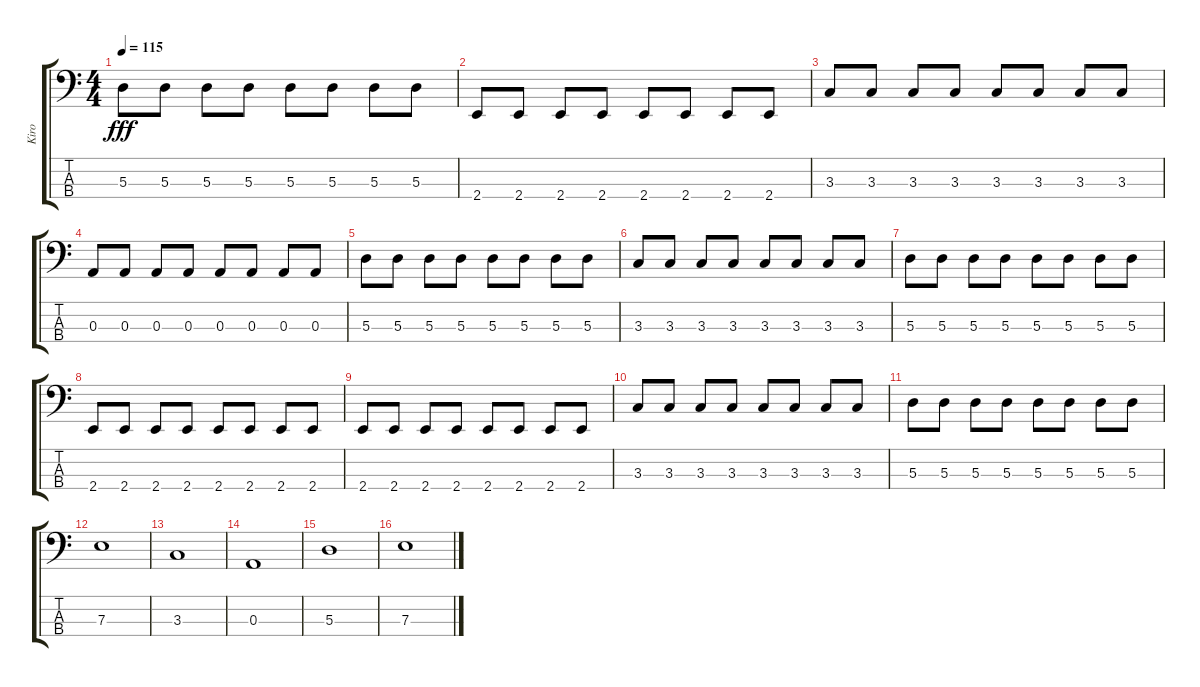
\track ("Kiro" "Kiro") {instrument electricbassfinger}
\staff {score tabs}
\tuning (G2 D2 A1 D1) {hide}
\ts (4 4)
\tempo 115
\clef f4
\ks c
5.3.8{dy fff} 5.3.8 5.3.8 5.3.8 5.3.8 5.3.8 5.3.8 5.3.8 |
2.4.8 2.4.8 2.4.8 2.4.8 2.4.8 2.4.8 2.4.8 2.4.8 |
3.3.8 3.3.8 3.3.8 3.3.8 3.3.8 3.3.8 3.3.8 3.3.8 |
0.3.8 0.3.8 0.3.8 0.3.8 0.3.8 0.3.8 0.3.8 0.3.8 |
5.3.8 5.3.8 5.3.8 5.3.8 5.3.8 5.3.8 5.3.8 5.3.8 |
3.3.8 3.3.8 3.3.8 3.3.8 3.3.8 3.3.8 3.3.8 3.3.8 |
5.3.8 5.3.8 5.3.8 5.3.8 5.3.8 5.3.8 5.3.8 5.3.8 |
2.4.8 2.4.8 2.4.8 2.4.8 2.4.8 2.4.8 2.4.8 2.4.8 |
2.4.8 2.4.8 2.4.8 2.4.8 2.4.8 2.4.8 2.4.8 2.4.8 |
3.3.8 3.3.8 3.3.8 3.3.8 3.3.8 3.3.8 3.3.8 3.3.8 |
5.3.8 5.3.8 5.3.8 5.3.8 5.3.8 5.3.8 5.3.8 5.3.8 |
7.3.1 |
3.3.1 |
0.3.1 |
5.3.1 |
7.3.1
